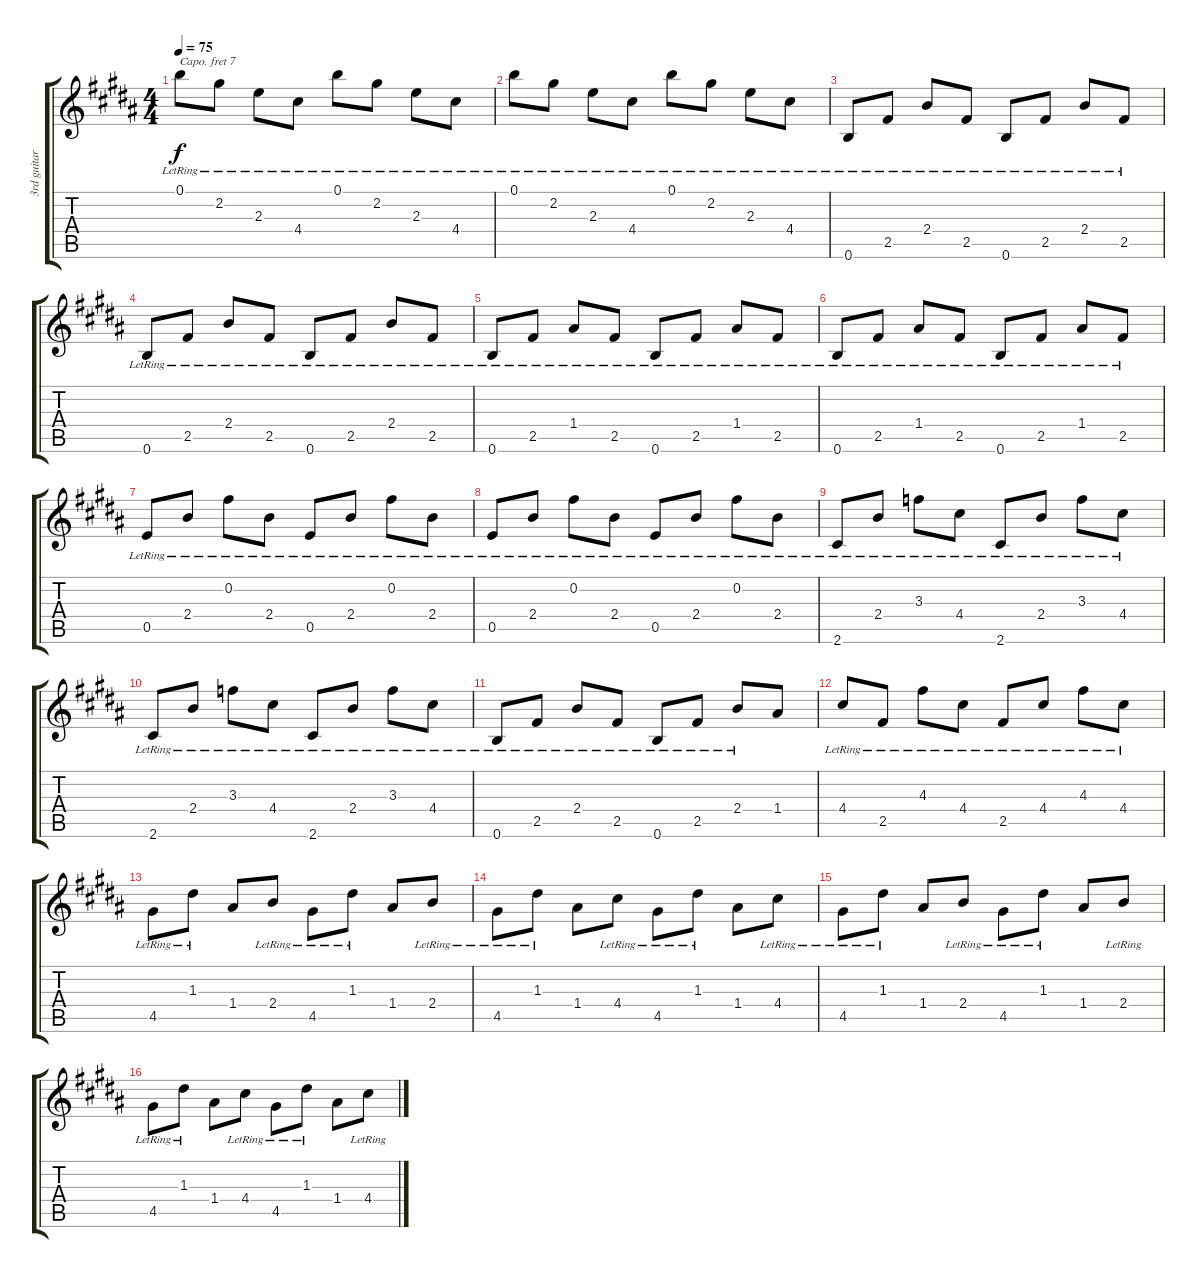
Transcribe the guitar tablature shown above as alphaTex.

\track ("3rd guitar" "3rd guitar") {instrument acousticguitarsteel}
\staff {score tabs}
\capo 7
\tuning (E4 B3 G3 D3 A2 E2) {hide}
\ts (4 4)
\tempo 75
\clef g2
\ks b
0.1{lr}.8{dy f} 2.2{lr}.8 2.3{lr}.8 4.4{lr}.8 0.1{lr}.8 2.2{lr}.8 2.3{lr}.8 4.4{lr}.8 |
0.1{lr}.8 2.2{lr}.8 2.3{lr}.8 4.4{lr}.8 0.1{lr}.8 2.2{lr}.8 2.3{lr}.8 4.4{lr}.8 |
0.6{lr}.8 2.5{lr}.8 2.4{lr}.8 2.5{lr}.8 0.6{lr}.8 2.5{lr}.8 2.4{lr}.8 2.5{lr}.8 |
0.6{lr}.8 2.5{lr}.8 2.4{lr}.8 2.5{lr}.8 0.6{lr}.8 2.5{lr}.8 2.4{lr}.8 2.5{lr}.8 |
0.6{lr}.8 2.5{lr}.8 1.4{lr}.8 2.5{lr}.8 0.6{lr}.8 2.5{lr}.8 1.4{lr}.8 2.5{lr}.8 |
0.6{lr}.8 2.5{lr}.8 1.4{lr}.8 2.5{lr}.8 0.6{lr}.8 2.5{lr}.8 1.4{lr}.8 2.5{lr}.8 |
0.5{lr}.8 2.4{lr}.8 0.2{lr}.8 2.4{lr}.8 0.5{lr}.8 2.4{lr}.8 0.2{lr}.8 2.4{lr}.8 |
0.5{lr}.8 2.4{lr}.8 0.2{lr}.8 2.4{lr}.8 0.5{lr}.8 2.4{lr}.8 0.2{lr}.8 2.4{lr}.8 |
2.6{lr}.8 2.4{lr}.8 3.3{lr}.8 4.4{lr}.8 2.6{lr}.8 2.4{lr}.8 3.3{lr}.8 4.4{lr}.8 |
2.6{lr}.8 2.4{lr}.8 3.3{lr}.8 4.4{lr}.8 2.6{lr}.8 2.4{lr}.8 3.3{lr}.8 4.4{lr}.8 |
0.6{lr}.8 2.5{lr}.8 2.4{lr}.8 2.5{lr}.8 0.6{lr}.8 2.5{lr}.8 2.4{lr}.8 1.4.8 |
4.4{lr}.8 2.5{lr}.8 4.3{lr}.8 4.4{lr}.8 2.5{lr}.8 4.4{lr}.8 4.3{lr}.8 4.4{lr}.8 |
4.5{lr}.8 1.3{lr}.8 1.4.8 2.4{lr}.8 4.5{lr}.8 1.3{lr}.8 1.4.8 2.4{lr}.8 |
4.5{lr}.8 1.3{lr}.8 1.4.8 4.4{lr}.8 4.5{lr}.8 1.3{lr}.8 1.4.8 4.4{lr}.8 |
4.5{lr}.8 1.3{lr}.8 1.4.8 2.4{lr}.8 4.5{lr}.8 1.3{lr}.8 1.4.8 2.4{lr}.8 |
4.5{lr}.8 1.3{lr}.8 1.4.8 4.4{lr}.8 4.5{lr}.8 1.3{lr}.8 1.4.8 4.4{lr}.8
